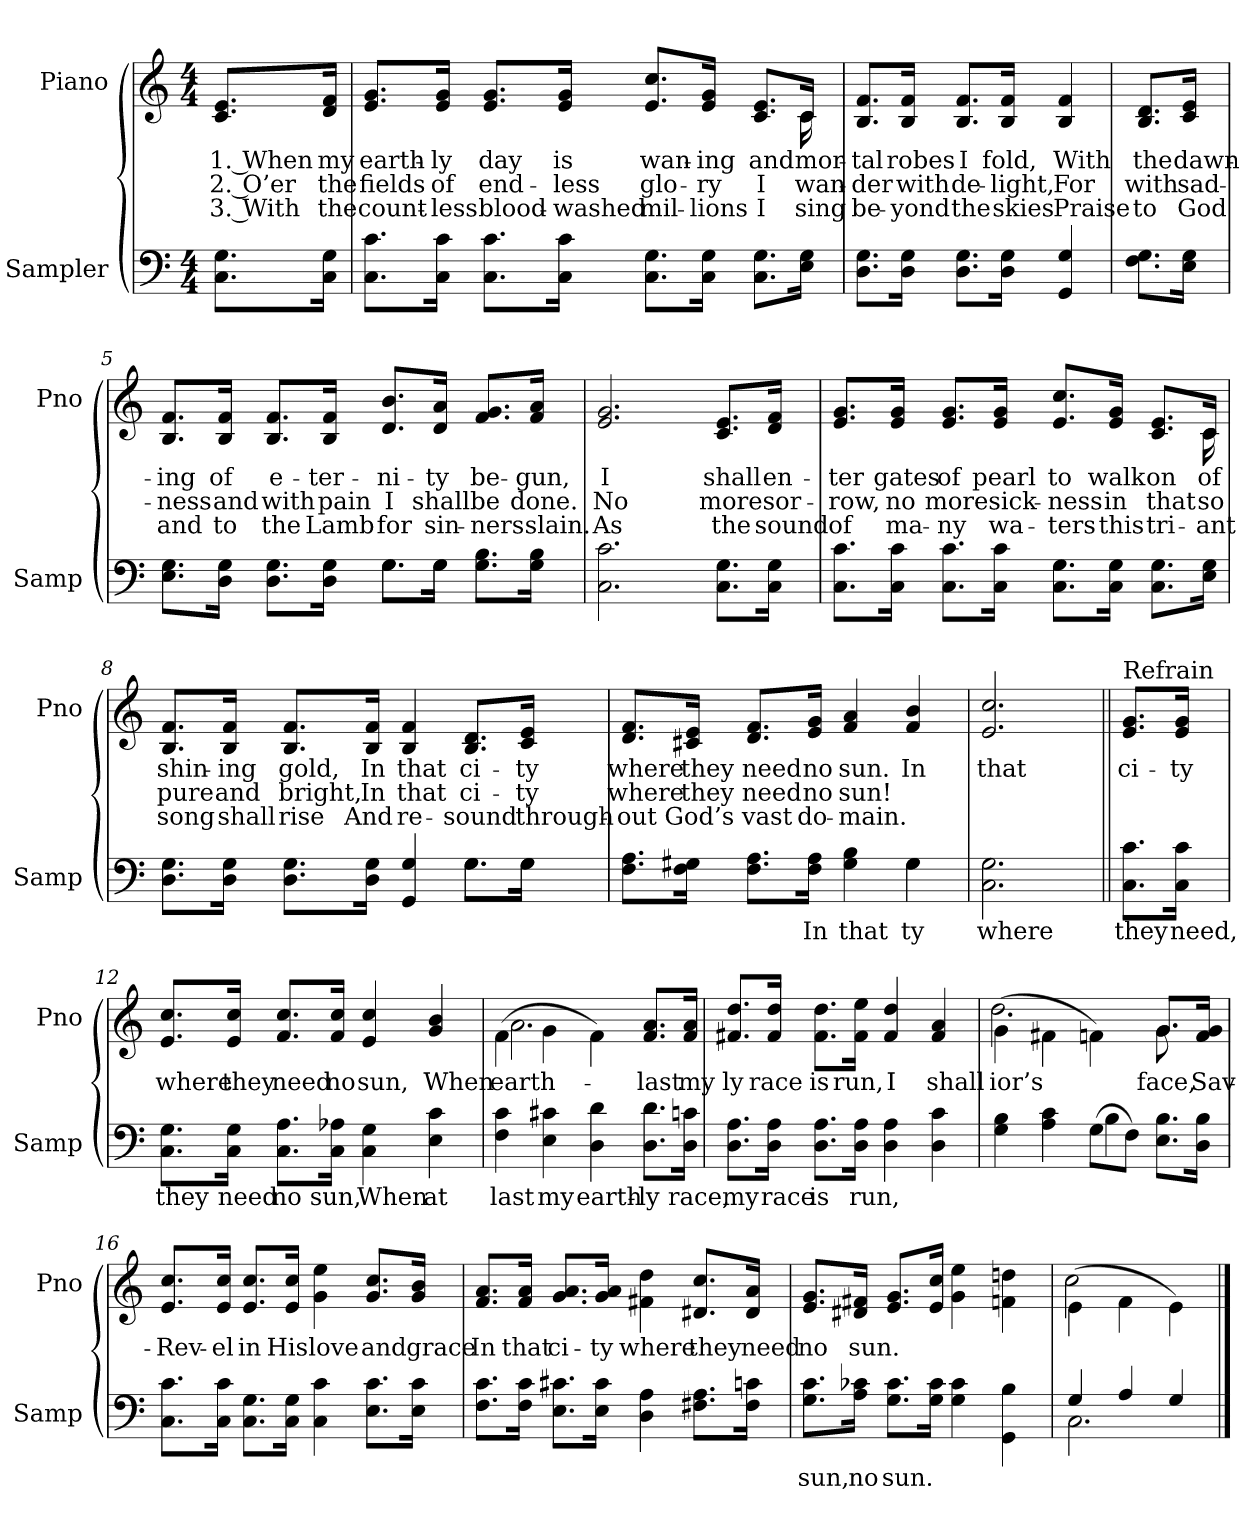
**kern	**text	**kern	**text	**text	**text
*part2	*part2	*part1	*part1	*part1	*part1
*staff2	*staff2	*staff1	*staff1	*staff1	*staff1
*I"Sampler	*	*I"Piano	*	*	*
*I'Samp	*	*I'Pno	*	*	*
*clefF4	*	*clefG2	*	*	*
*M4/4	*	*M4/4	*	*	*
=1	=1	=1	=1	=1	=1
8.C\ 8.G\L	.	8.c/ 8.e/L	1. When	2. O’er	3. With
16C\ 16G\Jk	.	16d/ 16f/Jk	my	the	the
=2	=2	=2	=2	=2	=2
*	*	*^	*	*	*
8.C\ 8.c\L	.	8.e/ 8.g/L	2...ryy	earth-	fields	count-
16C\ 16c\Jk	.	16e/ 16g/Jk	.	-ly	of	-less
8.C\ 8.c\L	.	8.e/ 8.g/L	.	day	end-	blood-
16C\ 16c\Jk	.	16e/ 16g/Jk	.	is	-less	-washed
8.C\ 8.G\L	.	8.e/ 8.cc/L	.	wan-	glo-	mil-
16C\ 16G\Jk	.	16e/ 16g/Jk	.	-ing	-ry	-lions
8.C\ 8.G\L	.	8.c/ 8.e/L	.	and	I	I
16E\ 16G\Jk	.	16c/Jk	16c	mor-	wan-	sing
*	*	*v	*v	*	*	*
=3	=3	=3	=3	=3	=3
8.D\ 8.G\L	.	8.B/ 8.f/L	-tal	-der	be-
16D\ 16G\Jk	.	16B/ 16f/Jk	robes	with	-yond
8.D\ 8.G\L	.	8.B/ 8.f/L	I	de-	the
16D\ 16G\Jk	.	16B/ 16f/Jk	fold,	-light,	skies
4GG 4G	.	4B 4f	With	For	Praise
=4	=4	=4	=4	=4	=4
8.F\ 8.G\L	.	8.B/ 8.d/L	the	with	to
16E\ 16G\Jk	.	16c/ 16e/Jk	dawn-	sad-	God
=5	=5	=5	=5	=5	=5
*^	*	*	*	*	*
8.E\ 8.G\L	2ryy	.	8.B/ 8.f/L	-ing	-ness	and
16D\ 16G\Jk	.	.	16B/ 16f/Jk	of	and	to
8.D\ 8.G\L	.	.	8.B/ 8.f/L	e-	with	the
16D\ 16G\Jk	.	.	16B/ 16f/Jk	-ter-	pain	Lamb
8.G\L	8.G\L	.	8.d/ 8.b/L	-ni-	I	for
16G\Jk	16G\Jk	.	16d/ 16a/Jk	-ty	shall	sin-
8.G\ 8.B\L	4ryy	.	8.f/ 8.g/L	be-	be	-ners
16G\ 16B\Jk	.	.	16f/ 16a/Jk	-gun,	done.	slain.
*v	*v	*	*	*	*	*
=6	=6	=6	=6	=6	=6
2.C 2.c	.	2.e 2.g	I	No	As
8.C\ 8.G\L	.	8.c/ 8.e/L	shall	more	the
16C\ 16G\Jk	.	16d/ 16f/Jk	en-	sor-	sound
=7	=7	=7	=7	=7	=7
*	*	*^	*	*	*
8.C\ 8.c\L	.	8.e/ 8.g/L	2...ryy	-ter	-row,	of
16C\ 16c\Jk	.	16e/ 16g/Jk	.	gates	no	ma-
8.C\ 8.c\L	.	8.e/ 8.g/L	.	of	more	-ny
16C\ 16c\Jk	.	16e/ 16g/Jk	.	pearl	sick-	wa-
8.C\ 8.G\L	.	8.e/ 8.cc/L	.	to	-ness	-ters
16C\ 16G\Jk	.	16e/ 16g/Jk	.	walk	in	this
8.C\ 8.G\L	.	8.c/ 8.e/L	.	on	that	tri-
16E\ 16G\Jk	.	16c/Jk	16c	of	so	-ant
*	*	*v	*v	*	*	*
=8	=8	=8	=8	=8	=8
*^	*	*	*	*	*
8.D\ 8.G\L	2.ryy	.	8.B/ 8.f/L	shin-	pure	song
16D\ 16G\Jk	.	.	16B/ 16f/Jk	-ing	and	shall
8.D\ 8.G\L	.	.	8.B/ 8.f/L	gold,	bright,	rise
16D\ 16G\Jk	.	.	16B/ 16f/Jk	In	In	And
4GG 4G	.	.	4B 4f	that	that	re-
8.G\L	8.G\L	.	8.B/ 8.d/L	ci-	ci-	-sound
16G\Jk	16G\Jk	.	16c/ 16e/Jk	-ty	-ty	through-
=9	=9	=9	=9	=9	=9	=9
8.F\ 8.A\L	2.ryy	.	8.d/ 8.f/L	where	where	-out
16F\ 16G#X\Jk	.	.	16c#X/ 16e/Jk	they	they	God’s
8.F\ 8.A\L	.	.	8.d/ 8.f/L	need	need	vast
16F\ 16A\Jk	.	In	16e/ 16g/Jk	no	no	do-
4G# 4B	.	that	4f 4a	sun.	sun!	-main.
4G#\	4G#	-ty	4f 4b	In	.	.
*v	*v	*	*	*	*	*
=10	=10	=10	=10	=10	=10
2.C 2.G	where	2.e 2.cc	that	.	.
=11||	=11||	=11||	=11||	=11||	=11||
!	!	!LO:TX:t=Refrain	!	!	!
8.C\ 8.c\L	they	8.e/ 8.g/L	ci-	.	.
16C\ 16c\Jk	need,	16e/ 16g/Jk	-ty	.	.
=12	=12	=12	=12	=12	=12
8.C\ 8.G\L	they	8.e/ 8.cc/L	where	.	.
16C\ 16G\Jk	need	16e/ 16cc/Jk	they	.	.
8.C\ 8.A\L	no	8.f/ 8.cc/L	need	.	.
16C\ 16A-X\Jk	sun,	16f/ 16cc/Jk	no	.	.
4C 4G	When	4e 4cc	sun,	.	.
4E 4c	at	4g 4b	When	.	.
=13	=13	=13	=13	=13	=13
*	*	*^	*	*	*
4F 4c	last	(4f\	2.a	earth-	.	.
4E 4c#X	my	4g\	.	.	.	.
4D 4d	earth-	4f\)	.	.	.	.
8.D\ 8.d\L	-ly	8.f/ 8.a/L	4ryy	last	.	.
16D\ 16cn\Jk	race,	16f/ 16a/Jk	.	my	.	.
*	*	*v	*v	*	*	*
=14	=14	=14	=14	=14	=14
8.D\ 8.A\L	my	8.f#X/ 8.dd/L	-ly	.	.
16D\ 16A\Jk	race	16f#/ 16dd/Jk	race	.	.
8.D\ 8.A\L	is	8.f#\ 8.dd\L	is	.	.
16D\ 16A\Jk	run,	16f#\ 16ee\Jk	run,	.	.
4D 4A	.	4f# 4dd	I	.	.
4D 4c	.	4f# 4a	shall	.	.
=15	=15	=15	=15	=15	=15
*^	*	*^	*	*	*
4G 4B	2ryy	.	(4g\	2.dd	-ior’s	.	.
4A 4c	.	.	4f#X\	.	.	.	.
(8G\L	4B	.	4fn\)	.	.	.	.
8F\J)	.	.	.	.	.	.	.
8.E\ 8.B\L	4ryy	.	8.g/L	8.g	face,	.	.
16D\ 16B\Jk	.	.	16f/ 16g/Jk	16ryy	Sav-	.	.
*v	*v	*	*	*	*	*	*
*	*	*v	*v	*	*	*
=16	=16	=16	=16	=16	=16
8.C\ 8.c\L	.	8.e/ 8.cc/L	Rev-	.	.
16C\ 16c\Jk	.	16e/ 16cc/Jk	-el	.	.
8.C\ 8.G\L	.	8.e/ 8.cc/L	in	.	.
16C\ 16G\Jk	.	16e/ 16cc/Jk	His	.	.
4C 4c	.	4g 4ee	love	.	.
8.E\ 8.c\L	.	8.g/ 8.cc/L	and	.	.
16E\ 16c\Jk	.	16g/ 16b/Jk	grace	.	.
=17	=17	=17	=17	=17	=17
8.F\ 8.c\L	.	8.f/ 8.a/L	In	.	.
16F\ 16c\Jk	.	16f/ 16a/Jk	that	.	.
8.E\ 8.c#X\L	.	8.g/ 8.a/L	ci-	.	.
16E\ 16c#\Jk	.	16g/ 16a/Jk	-ty	.	.
4D 4A	.	4f#X\ 4dd\	where	.	.
8.F#X\ 8.A\L	.	8.d#X/ 8.cc/L	they	.	.
16F#\ 16cn\Jk	.	16d#/ 16a/Jk	need	.	.
=18	=18	=18	=18	=18	=18
8.G\ 8.c\L	sun,	8.e/ 8.g/L	no	.	.
16A\ 16c-X\Jk	no	16d#X/ 16f#X/Jk	sun.	.	.
8.G\ 8.c-\L	sun.	8.e/ 8.g/L	.	.	.
16G\ 16c-\Jk	.	16e/ 16cc/Jk	.	.	.
4G 4c-	.	4g 4ee	.	.	.
4GG 4B	.	4fn\ 4ddn\	.	.	.
=19	=19	=19	=19	=19	=19
*^	*	*^	*	*	*
4G/	2.C	.	(4e\	2cc	.	.	.
4A/	.	.	4f\	.	.	.	.
4G/	.	.	4e\)	4ryy	.	.	.
*v	*v	*	*	*	*	*	*
*	*	*v	*v	*	*	*
==	==	==	==	==	==
*-	*-	*-	*-	*-	*-
